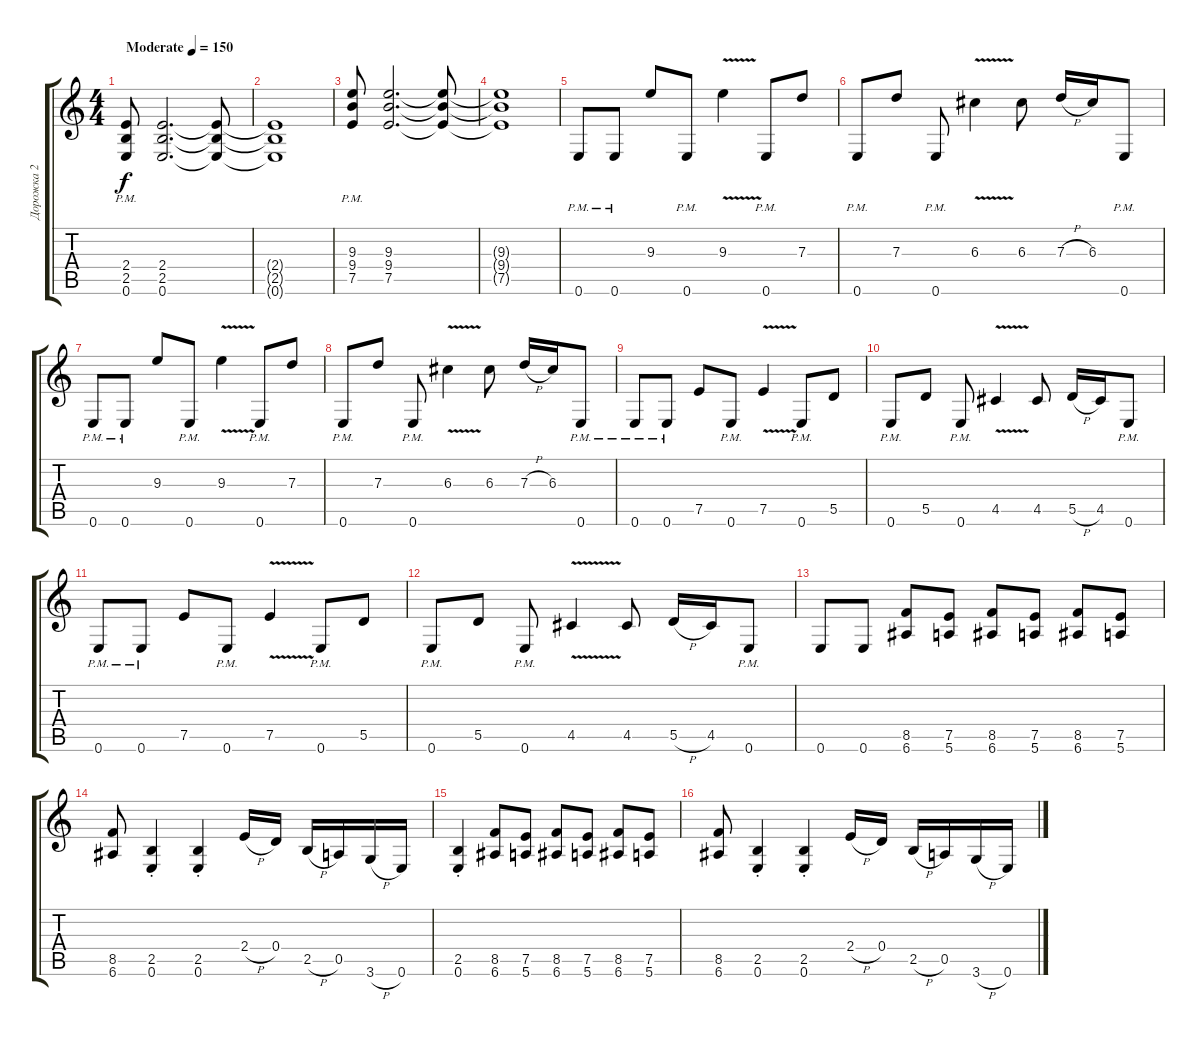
\track ("Дорожка 2" "Дорожка 2") {instrument distortionguitar}
\staff {score tabs}
\tuning (E4 B3 G3 D3 A2 E2) {hide}
\ts (4 4)
\tempo (150 "Moderate")
\clef g2
\ks c
(2.4{pm} 2.5{pm} 0.6{pm}).8{dy f instrument distortionguitar} (2.4 2.5 0.6).2{d} (2.4{t} 2.5{t} 0.6{t}).8 |
(2.4{t} 2.5{t} 0.6{t}).1 |
(9.3{pm} 9.4{pm} 7.5{pm}).8 (9.3 9.4 7.5).2{d} (9.3{t} 9.4{t} 7.5{t}).8 |
(9.3{t} 9.4{t} 7.5{t}).1 |
0.6{pm}.8 0.6{pm}.8 9.3.8 0.6{pm}.8 9.3{v}.4 0.6{pm}.8 7.3.8 |
0.6{pm}.8 7.3.8 0.6{pm}.8 6.3{v}.4 6.3.8 7.3{h}.16 6.3.16 0.6{pm}.8 |
0.6{pm}.8 0.6{pm}.8 9.3.8 0.6{pm}.8 9.3{v}.4 0.6{pm}.8 7.3.8 |
0.6{pm}.8 7.3.8 0.6{pm}.8 6.3{v}.4 6.3.8 7.3{h}.16 6.3.16 0.6{pm}.8 |
0.6{pm}.8 0.6{pm}.8 7.5.8 0.6{pm}.8 7.5{v}.4 0.6{pm}.8 5.5.8 |
0.6{pm}.8 5.5.8 0.6{pm}.8 4.5{v}.4 4.5.8 5.5{h}.16 4.5.16 0.6{pm}.8 |
0.6{pm}.8 0.6{pm}.8 7.5.8 0.6{pm}.8 7.5{v}.4 0.6{pm}.8 5.5.8 |
0.6{pm}.8 5.5.8 0.6{pm}.8 4.5{v}.4 4.5.8 5.5{h}.16 4.5.16 0.6{pm}.8 |
0.6.8 0.6.8 (8.5 6.6).8 (7.5 5.6).8 (8.5 6.6).8 (7.5 5.6).8 (8.5 6.6).8 (7.5 5.6).8 |
(8.5 6.6).8 (2.5{st} 0.6{st}).4 (2.5{st} 0.6{st}).4 2.4{h}.16 0.4.16 2.5{h}.16 0.5.16 3.6{h}.16 0.6.16 |
(2.5{st} 0.6{st}).4 (8.5 6.6).8 (7.5 5.6).8 (8.5 6.6).8 (7.5 5.6).8 (8.5 6.6).8 (7.5 5.6).8 |
(8.5 6.6).8 (2.5{st} 0.6{st}).4 (2.5{st} 0.6{st}).4 2.4{h}.16 0.4.16 2.5{h}.16 0.5.16 3.6{h}.16 0.6.16
